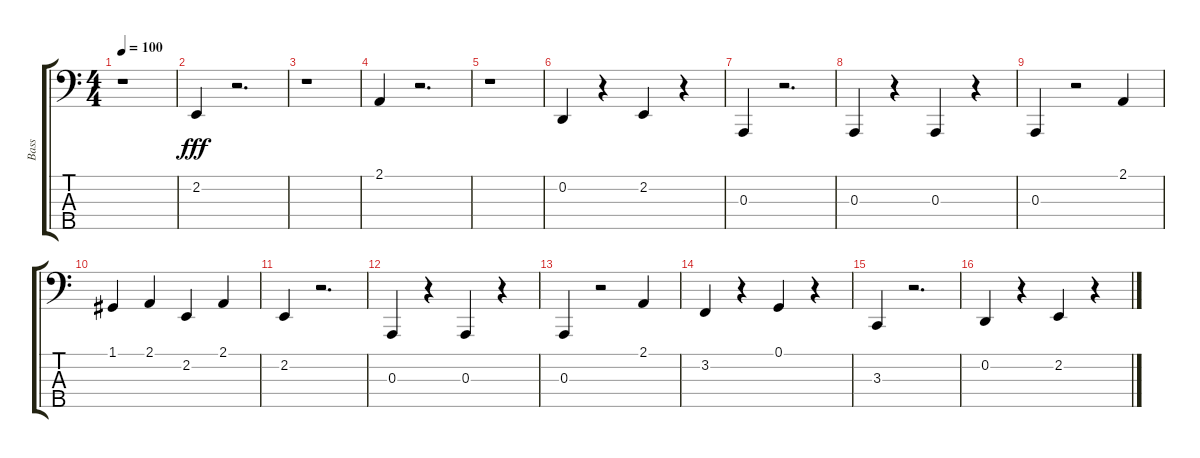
\track ("Bass" "Bass") {instrument stringensemble1}
\staff {score tabs}
\tuning (G2 D2 A1 E1 B0) {hide}
\ts (4 4)
\tempo 100
\clef f4
\ks c
r.1{dy fff} |
2.2.4 r.2{d} |
r.1 |
2.1.4 r.2{d} |
r.1 |
0.2.4 r.4 2.2.4 r.4 |
0.3.4 r.2{d} |
0.3.4 r.4 0.3.4 r.4 |
0.3.4 r.2 2.1.4 |
1.1.4 2.1.4 2.2.4 2.1.4 |
2.2.4 r.2{d} |
0.3.4 r.4 0.3.4 r.4 |
0.3.4 r.2 2.1.4 |
3.2.4 r.4 0.1.4 r.4 |
3.3.4 r.2{d} |
0.2.4 r.4 2.2.4 r.4
